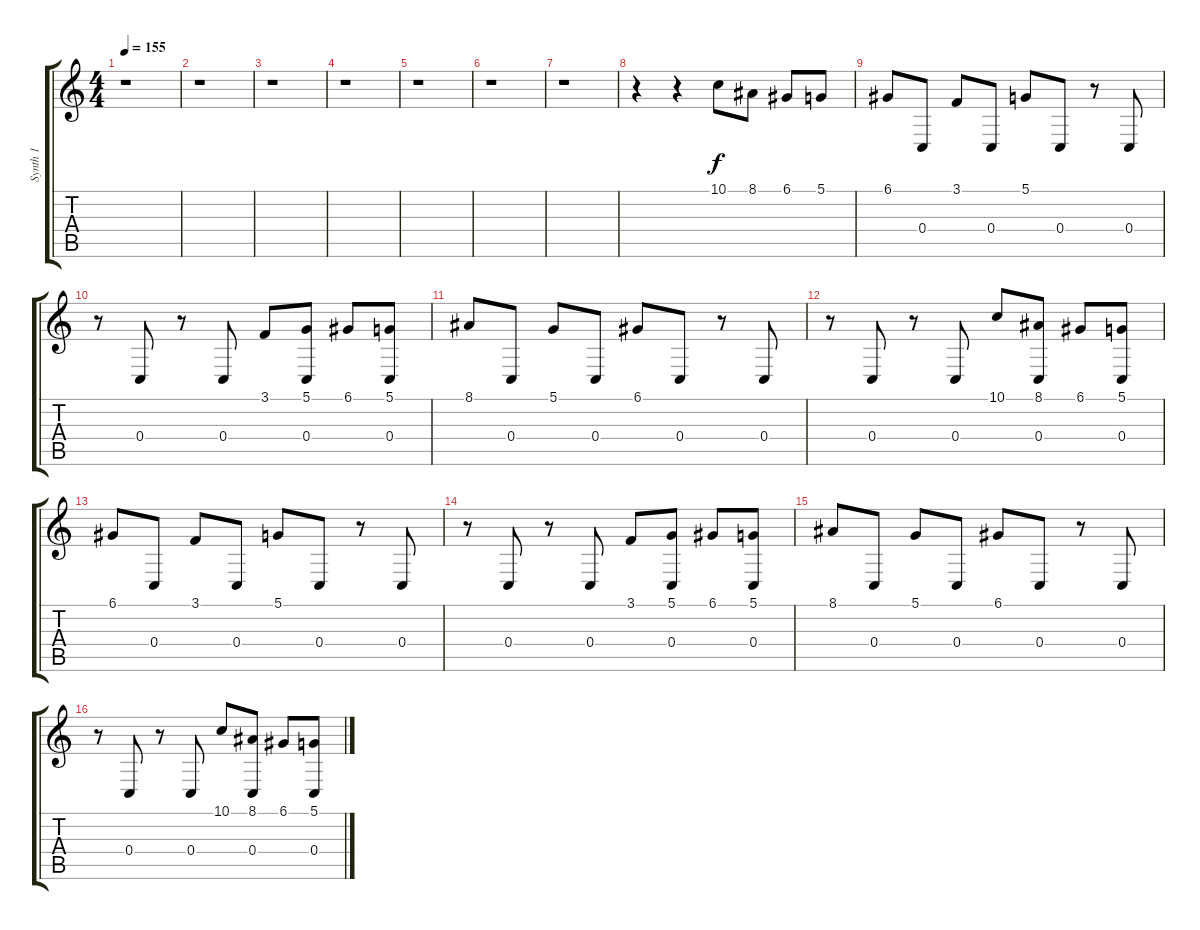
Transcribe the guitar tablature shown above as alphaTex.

\track ("Synth 1" "Synth 1") {instrument lead2sawtooth}
\staff {score tabs}
\tuning (D4 A3 F3 C3 G2 C2) {hide}
\ts (4 4)
\tempo 155
\clef g2
\ks c
r.1{dy f} |
r.1 |
r.1 |
r.1 |
r.1 |
r.1 |
r.1 |
r.4 r.4 10.1.8 8.1.8 6.1.8 5.1.8 |
6.1.8 0.4.8 3.1.8 0.4.8 5.1.8 0.4.8 r.8 0.4.8 |
r.8 0.4.8 r.8 0.4.8 3.1.8 (5.1 0.4).8 6.1.8 (5.1 0.4).8 |
8.1.8 0.4.8 5.1.8 0.4.8 6.1.8 0.4.8 r.8 0.4.8 |
r.8 0.4.8 r.8 0.4.8 10.1.8 (8.1 0.4).8 6.1.8 (5.1 0.4).8 |
6.1.8 0.4.8 3.1.8 0.4.8 5.1.8 0.4.8 r.8 0.4.8 |
r.8 0.4.8 r.8 0.4.8 3.1.8 (5.1 0.4).8 6.1.8 (5.1 0.4).8 |
8.1.8 0.4.8 5.1.8 0.4.8 6.1.8 0.4.8 r.8 0.4.8 |
r.8 0.4.8 r.8 0.4.8 10.1.8 (8.1 0.4).8 6.1.8 (5.1 0.4).8
